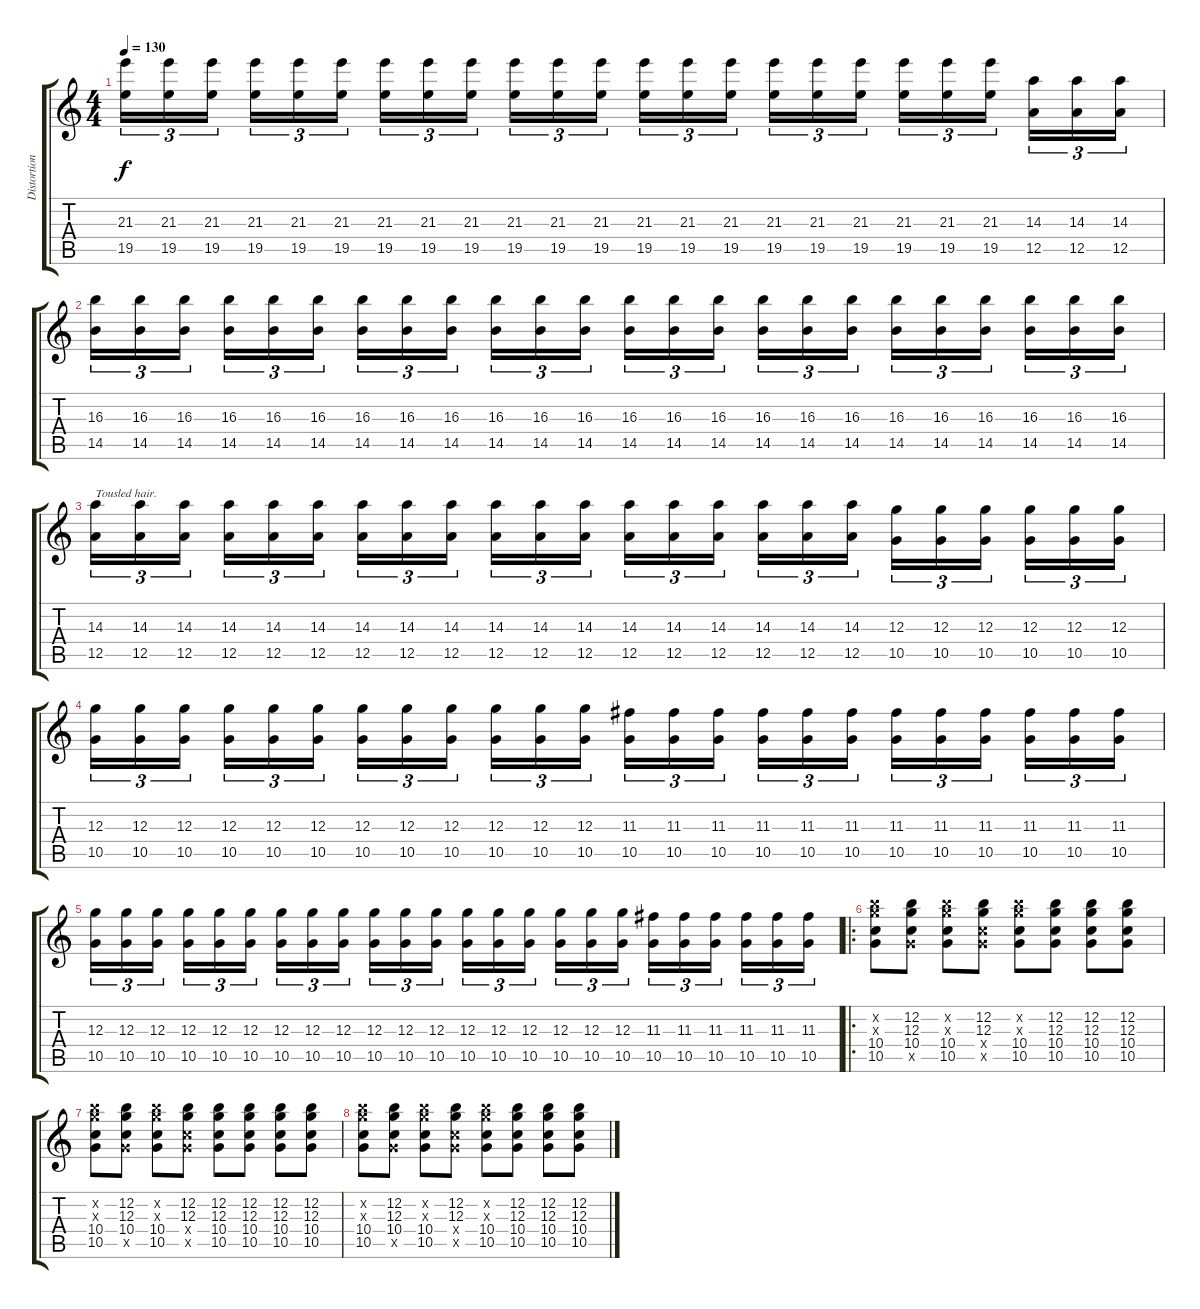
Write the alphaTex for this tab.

\track ("Distortion Guitar" "Distortion") {instrument distortionguitar}
\staff {score tabs}
\tuning (E4 B3 G3 D3 A2 E2) {hide}
\ts (4 4)
\tempo 130
\clef g2
\ks c
(21.3 19.5).16{tu (3 2) dy f} (21.3 19.5).16{tu (3 2)} (21.3 19.5).16{tu (3 2)} (21.3 19.5).16{tu (3 2)} (21.3 19.5).16{tu (3 2)} (21.3 19.5).16{tu (3 2)} (21.3 19.5).16{tu (3 2)} (21.3 19.5).16{tu (3 2)} (21.3 19.5).16{tu (3 2)} (21.3 19.5).16{tu (3 2)} (21.3 19.5).16{tu (3 2)} (21.3 19.5).16{tu (3 2)} (21.3 19.5).16{tu (3 2)} (21.3 19.5).16{tu (3 2)} (21.3 19.5).16{tu (3 2)} (21.3 19.5).16{tu (3 2)} (21.3 19.5).16{tu (3 2)} (21.3 19.5).16{tu (3 2)} (21.3 19.5).16{tu (3 2)} (21.3 19.5).16{tu (3 2)} (21.3 19.5).16{tu (3 2)} (14.3 12.5).16{tu (3 2)} (14.3 12.5).16{tu (3 2)} (14.3 12.5).16{tu (3 2)} |
(16.3 14.5).16{tu (3 2)} (16.3 14.5).16{tu (3 2)} (16.3 14.5).16{tu (3 2)} (16.3 14.5).16{tu (3 2)} (16.3 14.5).16{tu (3 2)} (16.3 14.5).16{tu (3 2)} (16.3 14.5).16{tu (3 2)} (16.3 14.5).16{tu (3 2)} (16.3 14.5).16{tu (3 2)} (16.3 14.5).16{tu (3 2)} (16.3 14.5).16{tu (3 2)} (16.3 14.5).16{tu (3 2)} (16.3 14.5).16{tu (3 2)} (16.3 14.5).16{tu (3 2)} (16.3 14.5).16{tu (3 2)} (16.3 14.5).16{tu (3 2)} (16.3 14.5).16{tu (3 2)} (16.3 14.5).16{tu (3 2)} (16.3 14.5).16{tu (3 2)} (16.3 14.5).16{tu (3 2)} (16.3 14.5).16{tu (3 2)} (16.3 14.5).16{tu (3 2)} (16.3 14.5).16{tu (3 2)} (16.3 14.5).16{tu (3 2)} |
(14.3 12.5).16{tu (3 2) txt "Tousled hair."} (14.3 12.5).16{tu (3 2)} (14.3 12.5).16{tu (3 2)} (14.3 12.5).16{tu (3 2)} (14.3 12.5).16{tu (3 2)} (14.3 12.5).16{tu (3 2)} (14.3 12.5).16{tu (3 2)} (14.3 12.5).16{tu (3 2)} (14.3 12.5).16{tu (3 2)} (14.3 12.5).16{tu (3 2)} (14.3 12.5).16{tu (3 2)} (14.3 12.5).16{tu (3 2)} (14.3 12.5).16{tu (3 2)} (14.3 12.5).16{tu (3 2)} (14.3 12.5).16{tu (3 2)} (14.3 12.5).16{tu (3 2)} (14.3 12.5).16{tu (3 2)} (14.3 12.5).16{tu (3 2)} (12.3 10.5).16{tu (3 2)} (12.3 10.5).16{tu (3 2)} (12.3 10.5).16{tu (3 2)} (12.3 10.5).16{tu (3 2)} (12.3 10.5).16{tu (3 2)} (12.3 10.5).16{tu (3 2)} |
(12.3 10.5).16{tu (3 2)} (12.3 10.5).16{tu (3 2)} (12.3 10.5).16{tu (3 2)} (12.3 10.5).16{tu (3 2)} (12.3 10.5).16{tu (3 2)} (12.3 10.5).16{tu (3 2)} (12.3 10.5).16{tu (3 2)} (12.3 10.5).16{tu (3 2)} (12.3 10.5).16{tu (3 2)} (12.3 10.5).16{tu (3 2)} (12.3 10.5).16{tu (3 2)} (12.3 10.5).16{tu (3 2)} (11.3 10.5).16{tu (3 2)} (11.3 10.5).16{tu (3 2)} (11.3 10.5).16{tu (3 2)} (11.3 10.5).16{tu (3 2)} (11.3 10.5).16{tu (3 2)} (11.3 10.5).16{tu (3 2)} (11.3 10.5).16{tu (3 2)} (11.3 10.5).16{tu (3 2)} (11.3 10.5).16{tu (3 2)} (11.3 10.5).16{tu (3 2)} (11.3 10.5).16{tu (3 2)} (11.3 10.5).16{tu (3 2)} |
(12.3 10.5).16{tu (3 2)} (12.3 10.5).16{tu (3 2)} (12.3 10.5).16{tu (3 2)} (12.3 10.5).16{tu (3 2)} (12.3 10.5).16{tu (3 2)} (12.3 10.5).16{tu (3 2)} (12.3 10.5).16{tu (3 2)} (12.3 10.5).16{tu (3 2)} (12.3 10.5).16{tu (3 2)} (12.3 10.5).16{tu (3 2)} (12.3 10.5).16{tu (3 2)} (12.3 10.5).16{tu (3 2)} (12.3 10.5).16{tu (3 2)} (12.3 10.5).16{tu (3 2)} (12.3 10.5).16{tu (3 2)} (12.3 10.5).16{tu (3 2)} (12.3 10.5).16{tu (3 2)} (12.3 10.5).16{tu (3 2)} (11.3 10.5).16{tu (3 2)} (11.3 10.5).16{tu (3 2)} (11.3 10.5).16{tu (3 2)} (11.3 10.5).16{tu (3 2)} (11.3 10.5).16{tu (3 2)} (11.3 10.5).16{tu (3 2)} |
\ro
(12.2{x} 12.3{x} 10.4 10.5).8 (12.2 12.3 10.4 10.5{x}).8 (12.2{x} 12.3{x} 10.4 10.5).8 (12.2 12.3 10.4{x} 10.5{x}).8 (12.2{x} 12.3{x} 10.4 10.5).8 (12.2 12.3 10.4 10.5).8 (12.2 12.3 10.4 10.5).8 (12.2 12.3 10.4 10.5).8 |
(12.2{x} 12.3{x} 10.4 10.5).8 (12.2 12.3 10.4 10.5{x}).8 (12.2{x} 12.3{x} 10.4 10.5).8 (12.2 12.3 10.4{x} 10.5{x}).8 (12.2 12.3 10.4 10.5).8 (12.2 12.3 10.4 10.5).8 (12.2 12.3 10.4 10.5).8 (12.2 12.3 10.4 10.5).8 |
(12.2{x} 12.3{x} 10.4 10.5).8 (12.2 12.3 10.4 10.5{x}).8 (12.2{x} 12.3{x} 10.4 10.5).8 (12.2 12.3 10.4{x} 10.5{x}).8 (12.2{x} 12.3{x} 10.4 10.5).8 (12.2 12.3 10.4 10.5).8 (12.2 12.3 10.4 10.5).8 (12.2 12.3 10.4 10.5).8
